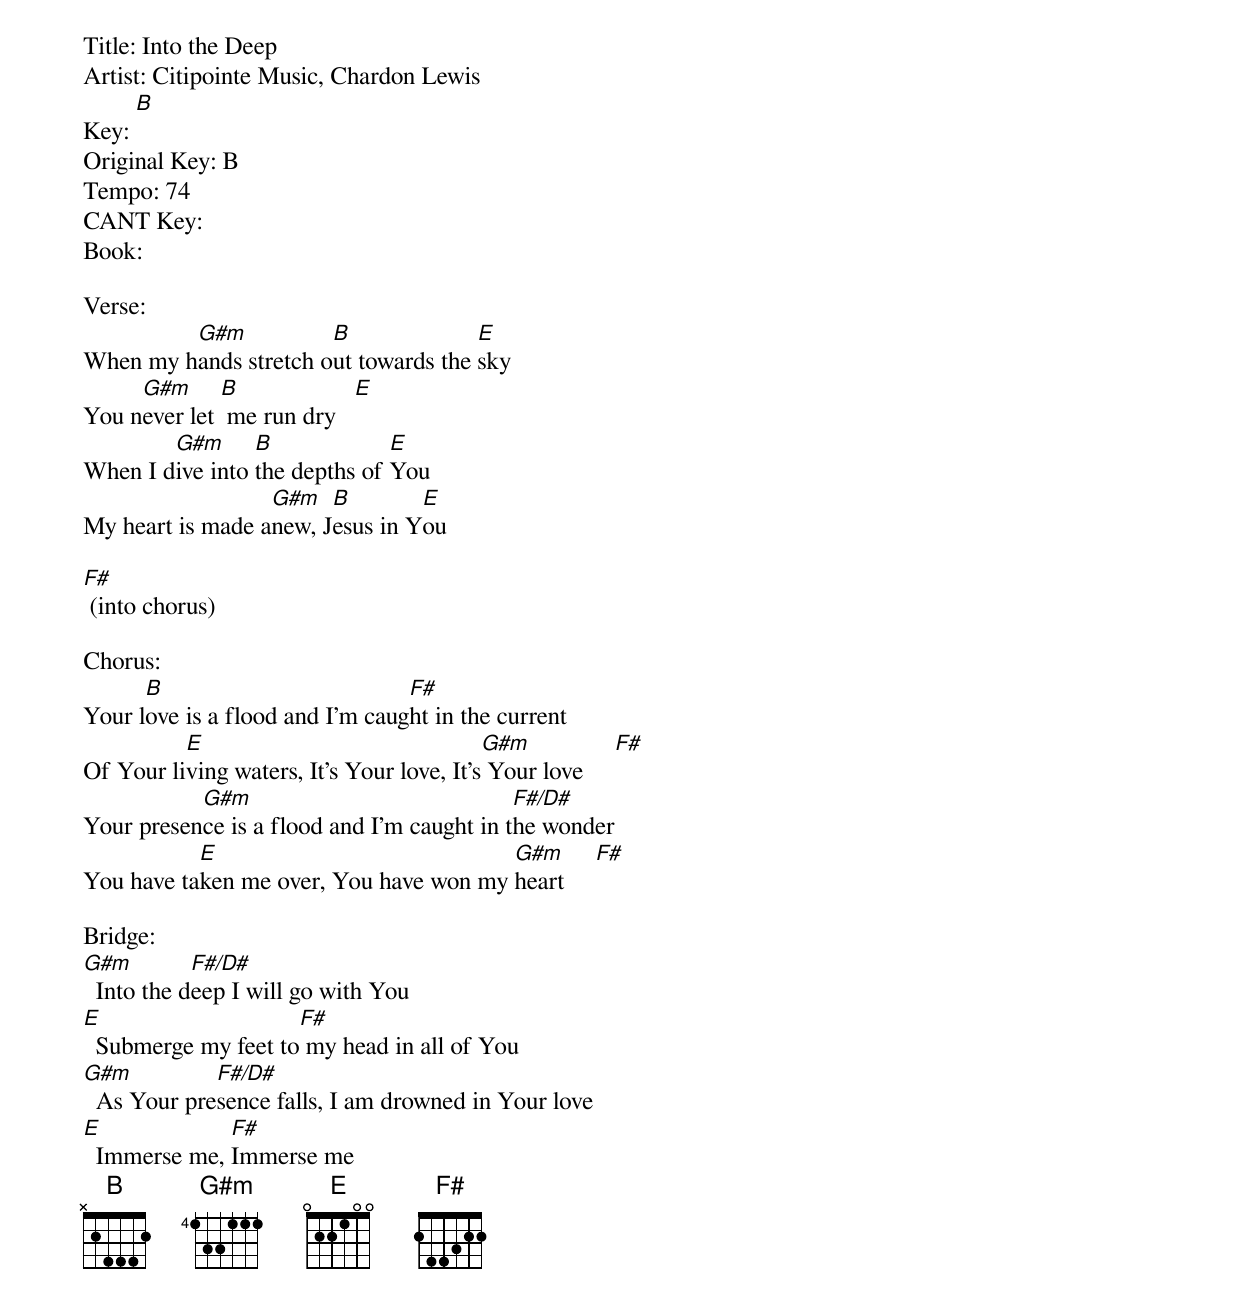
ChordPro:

Title: Into the Deep
Artist: Citipointe Music, Chardon Lewis
Key: [B]
Original Key: B
Tempo: 74
CANT Key:
Book:

Verse:
When my h[G#m]ands stretch o[B]ut towards the [E]sky
You n[G#m]ever let [B] me run dry   [E]
When I d[G#m]ive into [B]the depths of [E]You
My heart is made a[G#m]new, J[B]esus in Y[E]ou

[F#] (into chorus)

Chorus:
Your l[B]ove is a flood and I’m caug[F#]ht in the current
Of Your li[E]ving waters, It’s Your love, It’s[G#m] Your love     [F#]
Your presen[G#m]ce is a flood and I’m caught in t[F#/D#]he wonder
You have ta[E]ken me over, You have won my [G#m]heart     [F#]

Bridge:
[G#m]  Into the d[F#/D#]eep I will go with You
[E]  Submerge my feet to[F#] my head in all of You
[G#m]  As Your pre[F#/D#]sence falls, I am drowned in Your love
[E]  Immerse me, [F#]Immerse me
